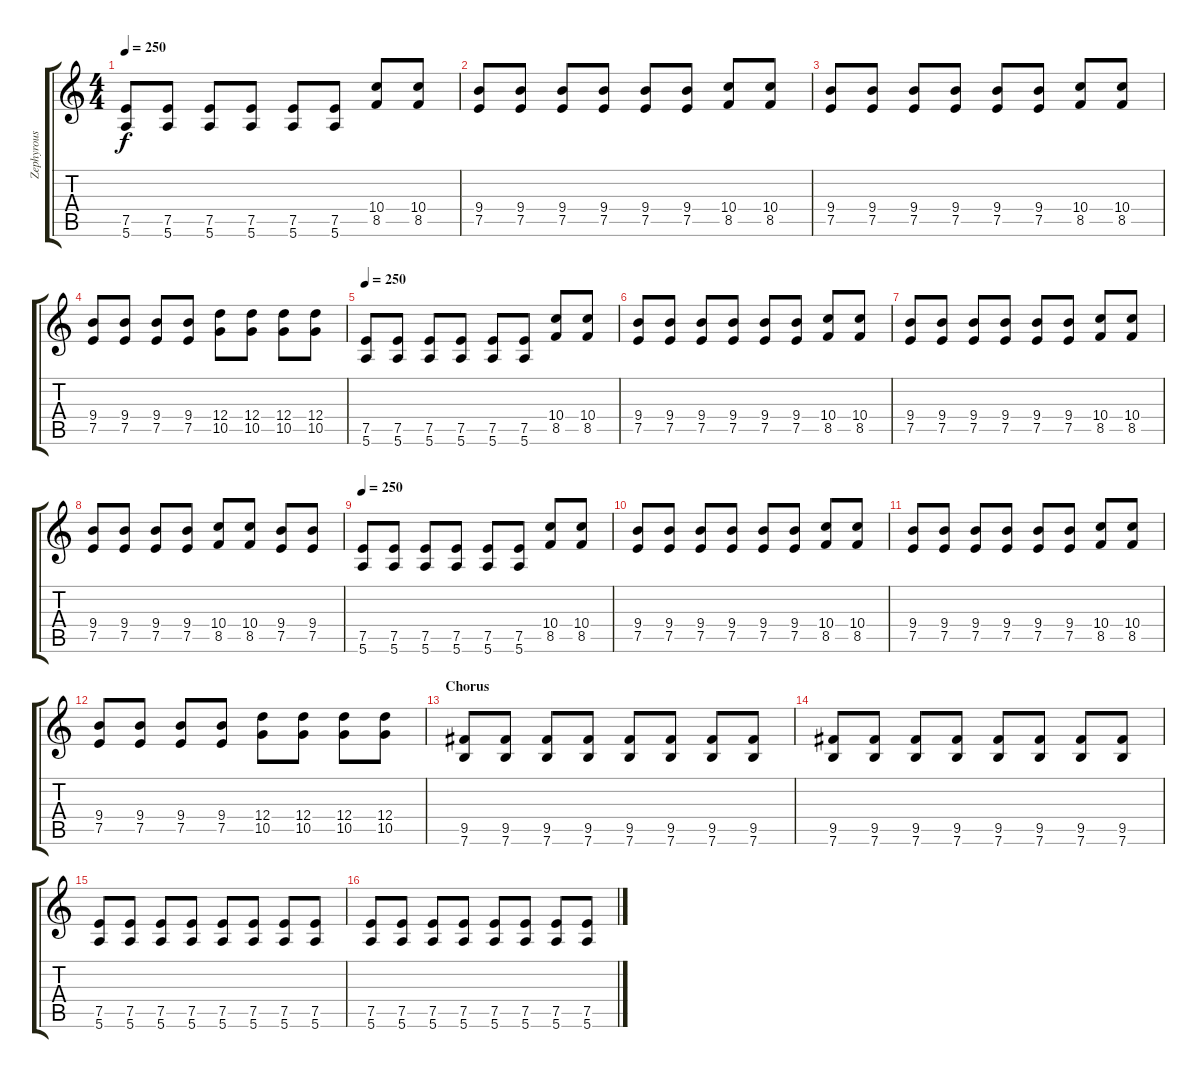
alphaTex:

\track ("Zephyrous" "Zephyrous") {instrument distortionguitar}
\staff {score tabs}
\tuning (E4 B3 G3 D3 A2 E2) {hide}
\ts (4 4)
\tempo 250
\clef g2
\ks c
(7.5 5.6).8{dy f} (7.5 5.6).8 (7.5 5.6).8 (7.5 5.6).8 (7.5 5.6).8 (7.5 5.6).8 (10.4 8.5).8 (10.4 8.5).8 |
(9.4 7.5).8 (9.4 7.5).8 (9.4 7.5).8 (9.4 7.5).8 (9.4 7.5).8 (9.4 7.5).8 (10.4 8.5).8 (10.4 8.5).8 |
(9.4 7.5).8 (9.4 7.5).8 (9.4 7.5).8 (9.4 7.5).8 (9.4 7.5).8 (9.4 7.5).8 (10.4 8.5).8 (10.4 8.5).8 |
(9.4 7.5).8 (9.4 7.5).8 (9.4 7.5).8 (9.4 7.5).8 (12.4 10.5).8 (12.4 10.5).8 (12.4 10.5).8 (12.4 10.5).8 |
\tempo 250
(7.5 5.6).8 (7.5 5.6).8 (7.5 5.6).8 (7.5 5.6).8 (7.5 5.6).8 (7.5 5.6).8 (10.4 8.5).8 (10.4 8.5).8 |
(9.4 7.5).8 (9.4 7.5).8 (9.4 7.5).8 (9.4 7.5).8 (9.4 7.5).8 (9.4 7.5).8 (10.4 8.5).8 (10.4 8.5).8 |
(9.4 7.5).8 (9.4 7.5).8 (9.4 7.5).8 (9.4 7.5).8 (9.4 7.5).8 (9.4 7.5).8 (10.4 8.5).8 (10.4 8.5).8 |
(9.4 7.5).8 (9.4 7.5).8 (9.4 7.5).8 (9.4 7.5).8 (10.4 8.5).8 (10.4 8.5).8 (9.4 7.5).8 (9.4 7.5).8 |
\tempo 250
(7.5 5.6).8 (7.5 5.6).8 (7.5 5.6).8 (7.5 5.6).8 (7.5 5.6).8 (7.5 5.6).8 (10.4 8.5).8 (10.4 8.5).8 |
(9.4 7.5).8 (9.4 7.5).8 (9.4 7.5).8 (9.4 7.5).8 (9.4 7.5).8 (9.4 7.5).8 (10.4 8.5).8 (10.4 8.5).8 |
(9.4 7.5).8 (9.4 7.5).8 (9.4 7.5).8 (9.4 7.5).8 (9.4 7.5).8 (9.4 7.5).8 (10.4 8.5).8 (10.4 8.5).8 |
(9.4 7.5).8 (9.4 7.5).8 (9.4 7.5).8 (9.4 7.5).8 (12.4 10.5).8 (12.4 10.5).8 (12.4 10.5).8 (12.4 10.5).8 |
\section ("" "Chorus")
(9.5 7.6).8 (9.5 7.6).8 (9.5 7.6).8 (9.5 7.6).8 (9.5 7.6).8 (9.5 7.6).8 (9.5 7.6).8 (9.5 7.6).8 |
(9.5 7.6).8 (9.5 7.6).8 (9.5 7.6).8 (9.5 7.6).8 (9.5 7.6).8 (9.5 7.6).8 (9.5 7.6).8 (9.5 7.6).8 |
(7.5 5.6).8 (7.5 5.6).8 (7.5 5.6).8 (7.5 5.6).8 (7.5 5.6).8 (7.5 5.6).8 (7.5 5.6).8 (7.5 5.6).8 |
(7.5 5.6).8 (7.5 5.6).8 (7.5 5.6).8 (7.5 5.6).8 (7.5 5.6).8 (7.5 5.6).8 (7.5 5.6).8 (7.5 5.6).8
